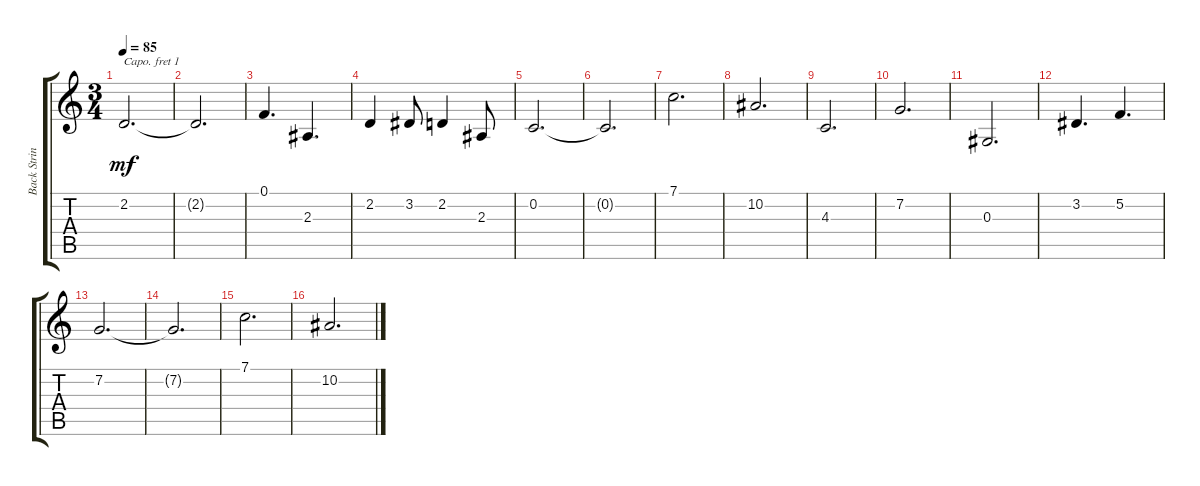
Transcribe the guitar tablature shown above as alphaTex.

\track ("Back Strings" "Back Strin") {instrument cello}
\staff {score tabs}
\capo 1
\tuning (E4 B3 G3 D3 A2 E2) {hide}
\ts (3 4)
\tempo 85
\clef g2
\ks c
2.2.2{d dy mf} |
2.2{t}.2{d} |
0.1.4{d} 2.3.4{d} |
2.2.4 3.2.8 2.2.4 2.3.8 |
0.2.2{d} |
0.2{t}.2{d} |
7.1.2{d} |
10.2.2{d} |
4.3.2{d} |
7.2.2{d} |
0.3.2{d} |
3.2.4{d} 5.2.4{d} |
7.2.2{d} |
7.2{t}.2{d} |
7.1.2{d} |
10.2.2{d}
